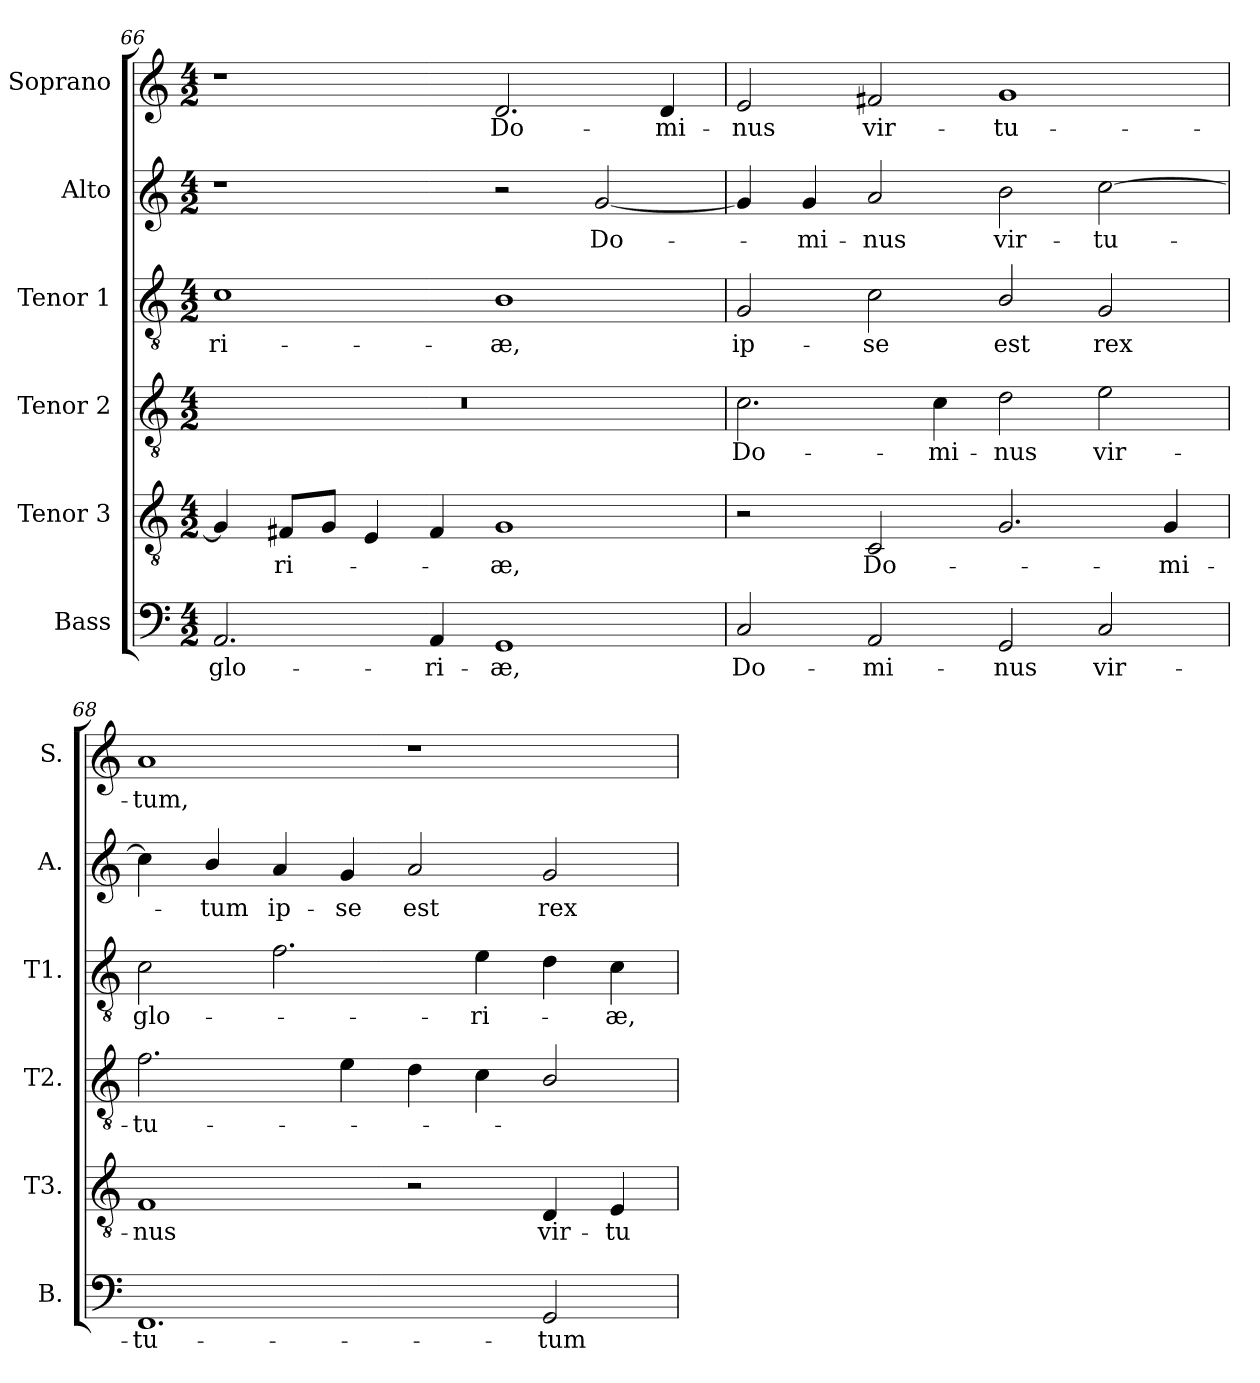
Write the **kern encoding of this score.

**kern	**text	**kern	**text	**kern	**text	**kern	**text	**kern	**text	**kern	**text
*part6	*part6	*part5	*part5	*part4	*part4	*part3	*part3	*part2	*part2	*part1	*part1
*staff6	*staff6	*staff5	*staff5	*staff4	*staff4	*staff3	*staff3	*staff2	*staff2	*staff1	*staff1
*I"Bass	*	*I"Tenor 3	*	*I"Tenor 2	*	*I"Tenor 1	*	*I"Alto	*	*I"Soprano	*
*I'B.	*	*I'T3.	*	*I'T2.	*	*I'T1.	*	*I'A.	*	*I'S.	*
*clefF4	*	*clefGv2	*	*clefGv2	*	*clefGv2	*	*clefG2	*	*clefG2	*
*	*	*ITrd7c12	*	*ITrd7c12	*	*ITrd7c12	*	*	*	*	*
*k[]	*	*k[]	*	*k[]	*	*k[]	*	*k[]	*	*k[]	*
*C:	*	*C:	*	*C:	*	*C:	*	*C:	*	*C:	*
*M4/2	*	*M4/2	*	*M4/2	*	*M4/2	*	*M4/2	*	*M4/2	*
=66	=66	=66	=66	=66	=66	=66	=66	=66	=66	=66	=66
!	!LO:LY:b:color=#000000	!	!	!LO:N:vis=1	!	!	!	!	!	!	!
!	!	!	!	!	!	!	!LO:LY:b:color=#000000	!	!	!	!
2.AAi/	glo-	4GGi/]	.	0r	.	1Ci	-ri-	1r	.	1r	.
!	!	!	!LO:LY:b:color=#000000	!	!	!	!	!	!	!	!
.	.	8FF#Xi/L	-ri-	.	.	.	.	.	.	.	.
.	.	8GGi/J	.	.	.	.	.	.	.	.	.
.	.	4EEi/	.	.	.	.	.	.	.	.	.
!	!LO:LY:b:color=#000000	!	!	!	!	!	!	!	!	!	!
4AAi/	-ri-	4FF#i/	.	.	.	.	.	.	.	.	.
!	!LO:LY:b:color=#000000	!	!	!	!	!	!	!	!	!	!
!	!	!	!LO:LY:b:color=#000000	!	!	!	!	!	!	!	!
!	!	!	!	!	!	!	!LO:LY:b:color=#000000	!	!	!	!
!	!	!	!	!	!	!	!	!	!	!	!LO:LY:b:color=#000000
1GGi	-æ,	1GGi	-æ,	.	.	1BBi	-æ,	2r	.	2.di/	Do-
!	!	!	!	!	!	!	!	!	!LO:LY:b:color=#000000	!	!
.	.	.	.	.	.	.	.	[2gi/	Do-	.	.
!	!	!	!	!	!	!	!	!	!	!	!LO:LY:b:color=#000000
.	.	.	.	.	.	.	.	.	.	4di/	-mi-
=67	=67	=67	=67	=67	=67	=67	=67	=67	=67	=67	=67
!	!LO:LY:b:color=#000000	!	!	!	!	!	!	!	!	!	!
!	!	!	!	!	!LO:LY:b:color=#000000	!	!	!	!	!	!
!	!	!	!	!	!	!	!LO:LY:b:color=#000000	!	!	!	!
!	!	!	!	!	!	!	!	!	!	!	!LO:LY:b:color=#000000
2Ci/	Do-	2r	.	2.Ci\	Do-	2GGi/	ip-	4gi/]	.	2ei/	-nus
!	!	!	!	!	!	!	!	!	!LO:LY:b:color=#000000	!	!
.	.	.	.	.	.	.	.	4gi/	-mi-	.	.
!	!LO:LY:b:color=#000000	!	!	!	!	!	!	!	!	!	!
!	!	!	!LO:LY:b:color=#000000	!	!	!	!	!	!	!	!
!	!	!	!	!	!	!	!LO:LY:b:color=#000000	!	!	!	!
!	!	!	!	!	!	!	!	!	!LO:LY:b:color=#000000	!	!
!	!	!	!	!	!	!	!	!	!	!	!LO:LY:b:color=#000000
2AAi/	-mi-	2CCi/	Do-	.	.	2Ci\	-se	2ai/	-nus	2f#Xi/	vir-
!	!	!	!	!	!LO:LY:b:color=#000000	!	!	!	!	!	!
.	.	.	.	4Ci\	-mi-	.	.	.	.	.	.
!	!LO:LY:b:color=#000000	!	!	!	!	!	!	!	!	!	!
!	!	!	!	!	!LO:LY:b:color=#000000	!	!	!	!	!	!
!	!	!	!	!	!	!	!LO:LY:b:color=#000000	!	!	!	!
!	!	!	!	!	!	!	!	!	!LO:LY:b:color=#000000	!	!
!	!	!	!	!	!	!	!	!	!	!	!LO:LY:b:color=#000000
2GGi/	-nus	2.GGi/	.	2Di\	-nus	2BBi/	est	2bi\	vir-	1gi	-tu-
!	!LO:LY:b:color=#000000	!	!	!	!	!	!	!	!	!	!
!	!	!	!	!	!LO:LY:b:color=#000000	!	!	!	!	!	!
!	!	!	!	!	!	!	!LO:LY:b:color=#000000	!	!	!	!
!	!	!	!	!	!	!	!	!	!LO:LY:b:color=#000000	!	!
2Ci/	vir-	.	.	2Ei\	vir-	2GGi/	rex	[2cci\	-tu-	.	.
!	!	!	!LO:LY:b:color=#000000	!	!	!	!	!	!	!	!
.	.	4GGi/	-mi-	.	.	.	.	.	.	.	.
=68	=68	=68	=68	=68	=68	=68	=68	=68	=68	=68	=68
!	!LO:LY:b:color=#000000	!	!	!	!	!	!	!	!	!	!
!	!	!	!LO:LY:b:color=#000000	!	!	!	!	!	!	!	!
!	!	!	!	!	!LO:LY:b:color=#000000	!	!	!	!	!	!
!	!	!	!	!	!	!	!LO:LY:b:color=#000000	!	!	!	!
!	!	!	!	!	!	!	!	!	!	!	!LO:LY:b:color=#000000
1.FFi	-tu-	1FFi	-nus	2.Fi\	-tu-	2Ci\	glo-	4cci\]	.	1ai	-tum,
!	!	!	!	!	!	!	!	!	!LO:LY:b:color=#000000	!	!
.	.	.	.	.	.	.	.	4bi/	-tum	.	.
!	!	!	!	!	!	!	!	!	!LO:LY:b:color=#000000	!	!
.	.	.	.	.	.	2.Fi\	.	4ai/	ip-	.	.
!	!	!	!	!	!	!	!	!	!LO:LY:b:color=#000000	!	!
.	.	.	.	4Ei\	.	.	.	4gi/	-se	.	.
!	!	!	!	!	!	!	!	!	!LO:LY:b:color=#000000	!	!
.	.	2r	.	4Di\	.	.	.	2ai/	est	1r	.
!	!	!	!	!	!	!	!LO:LY:b:color=#000000	!	!	!	!
.	.	.	.	4Ci\	.	4Ei\	-ri-	.	.	.	.
!	!LO:LY:b:color=#000000	!	!	!	!	!	!	!	!	!	!
!	!	!	!LO:LY:b:color=#000000	!	!	!	!	!	!	!	!
!	!	!	!	!	!	!	!	!	!LO:LY:b:color=#000000	!	!
2GGi/	-tum	4DDi/	vir-	2BBi/	.	4Di\	.	2gi/	rex	.	.
!	!	!	!LO:LY:b:color=#000000	!	!	!	!	!	!	!	!
!	!	!	!	!	!	!	!LO:LY:b:color=#000000	!	!	!	!
.	.	4EEi/	-tu-	.	.	4Ci\	-æ,	.	.	.	.
=	=	=	=	=	=	=	=	=	=	=	=
*-	*-	*-	*-	*-	*-	*-	*-	*-	*-	*-	*-
